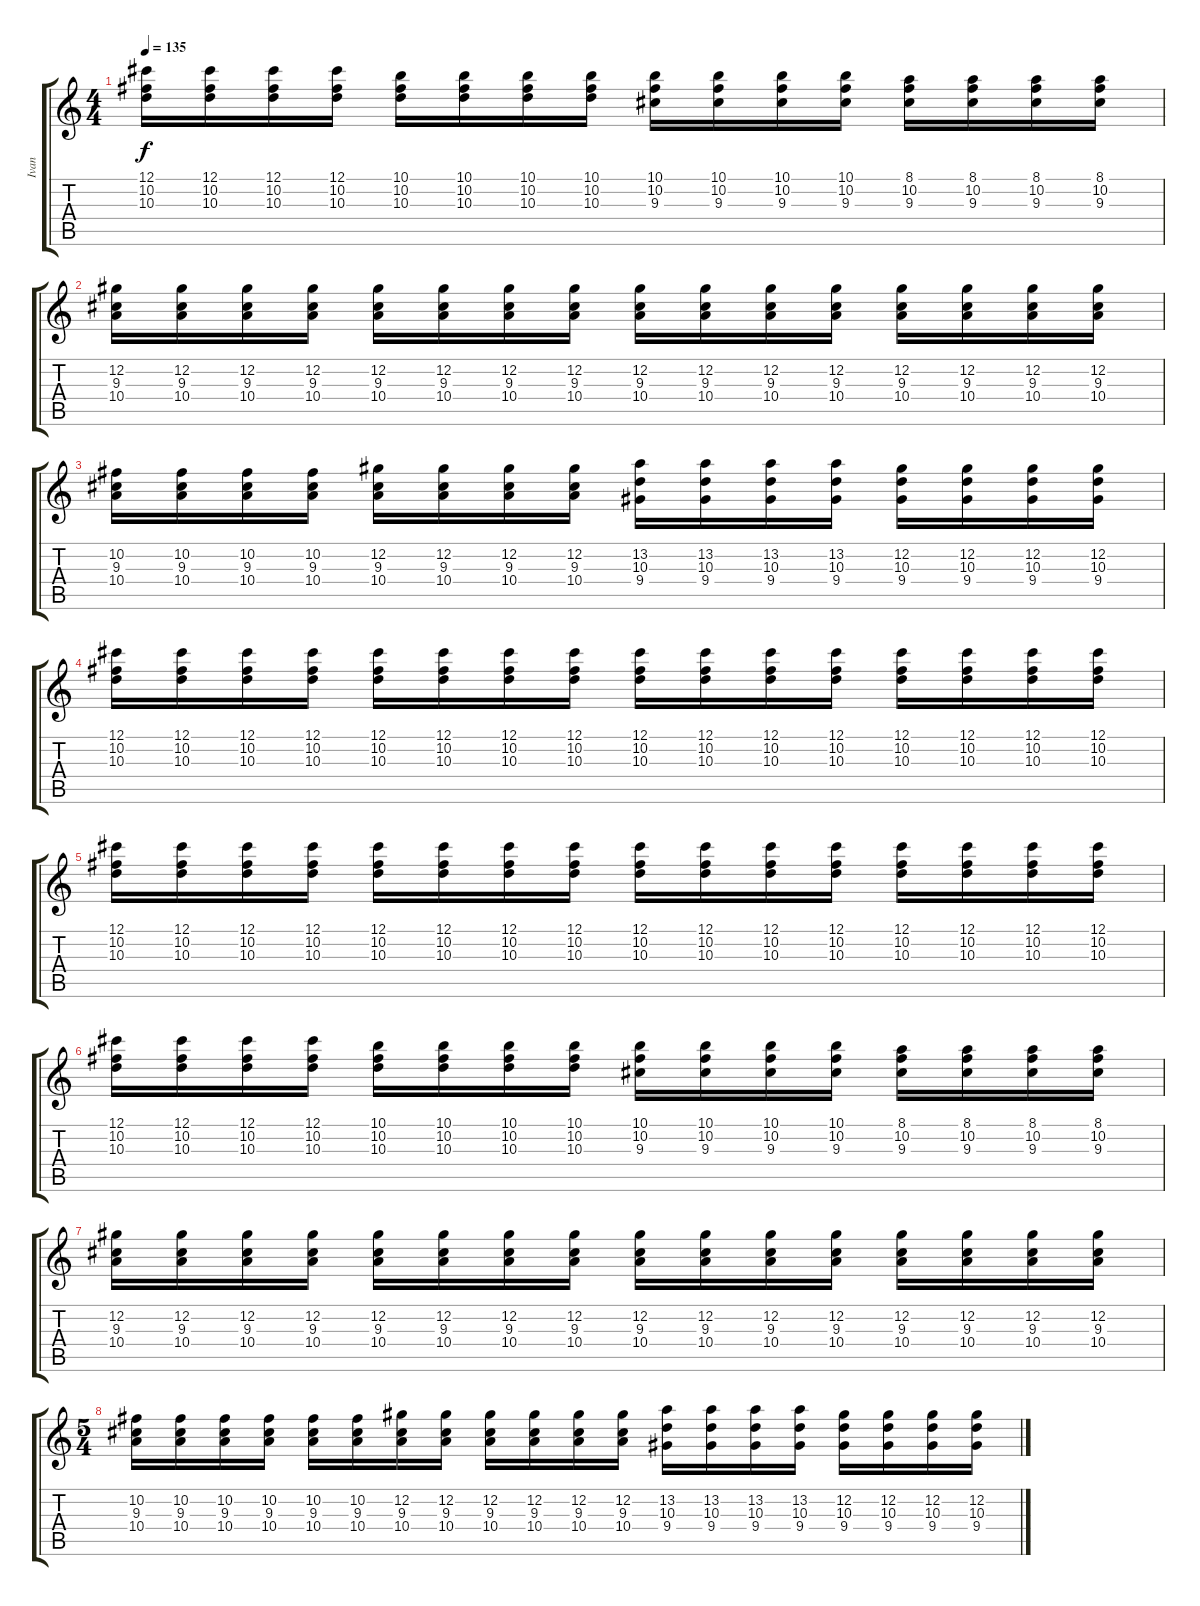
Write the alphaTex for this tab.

\track ("Ivan" "Ivan") {instrument distortionguitar}
\staff {score tabs}
\tuning (Db4 Ab3 E3 B2 Gb2 Db2) {hide}
\ts (4 4)
\tempo 135
\clef g2
\ks c
(12.1 10.2 10.3).16{dy f} (12.1 10.2 10.3).16 (12.1 10.2 10.3).16 (12.1 10.2 10.3).16 (10.1 10.2 10.3).16 (10.1 10.2 10.3).16 (10.1 10.2 10.3).16 (10.1 10.2 10.3).16 (10.1 10.2 9.3).16 (10.1 10.2 9.3).16 (10.1 10.2 9.3).16 (10.1 10.2 9.3).16 (8.1 10.2 9.3).16 (8.1 10.2 9.3).16 (8.1 10.2 9.3).16 (8.1 10.2 9.3).16 |
(12.2 9.3 10.4).16 (12.2 9.3 10.4).16 (12.2 9.3 10.4).16 (12.2 9.3 10.4).16 (12.2 9.3 10.4).16 (12.2 9.3 10.4).16 (12.2 9.3 10.4).16 (12.2 9.3 10.4).16 (12.2 9.3 10.4).16 (12.2 9.3 10.4).16 (12.2 9.3 10.4).16 (12.2 9.3 10.4).16 (12.2 9.3 10.4).16 (12.2 9.3 10.4).16 (12.2 9.3 10.4).16 (12.2 9.3 10.4).16 |
(10.2 9.3 10.4).16 (10.2 9.3 10.4).16 (10.2 9.3 10.4).16 (10.2 9.3 10.4).16 (12.2 9.3 10.4).16 (12.2 9.3 10.4).16 (12.2 9.3 10.4).16 (12.2 9.3 10.4).16 (13.2 10.3 9.4).16 (13.2 10.3 9.4).16 (13.2 10.3 9.4).16 (13.2 10.3 9.4).16 (12.2 10.3 9.4).16 (12.2 10.3 9.4).16 (12.2 10.3 9.4).16 (12.2 10.3 9.4).16 |
(12.1 10.2 10.3).16 (12.1 10.2 10.3).16 (12.1 10.2 10.3).16 (12.1 10.2 10.3).16 (12.1 10.2 10.3).16 (12.1 10.2 10.3).16 (12.1 10.2 10.3).16 (12.1 10.2 10.3).16 (12.1 10.2 10.3).16 (12.1 10.2 10.3).16 (12.1 10.2 10.3).16 (12.1 10.2 10.3).16 (12.1 10.2 10.3).16 (12.1 10.2 10.3).16 (12.1 10.2 10.3).16 (12.1 10.2 10.3).16 |
(12.1 10.2 10.3).16 (12.1 10.2 10.3).16 (12.1 10.2 10.3).16 (12.1 10.2 10.3).16 (12.1 10.2 10.3).16 (12.1 10.2 10.3).16 (12.1 10.2 10.3).16 (12.1 10.2 10.3).16 (12.1 10.2 10.3).16 (12.1 10.2 10.3).16 (12.1 10.2 10.3).16 (12.1 10.2 10.3).16 (12.1 10.2 10.3).16 (12.1 10.2 10.3).16 (12.1 10.2 10.3).16 (12.1 10.2 10.3).16 |
(12.1 10.2 10.3).16 (12.1 10.2 10.3).16 (12.1 10.2 10.3).16 (12.1 10.2 10.3).16 (10.1 10.2 10.3).16 (10.1 10.2 10.3).16 (10.1 10.2 10.3).16 (10.1 10.2 10.3).16 (10.1 10.2 9.3).16 (10.1 10.2 9.3).16 (10.1 10.2 9.3).16 (10.1 10.2 9.3).16 (8.1 10.2 9.3).16 (8.1 10.2 9.3).16 (8.1 10.2 9.3).16 (8.1 10.2 9.3).16 |
(12.2 9.3 10.4).16 (12.2 9.3 10.4).16 (12.2 9.3 10.4).16 (12.2 9.3 10.4).16 (12.2 9.3 10.4).16 (12.2 9.3 10.4).16 (12.2 9.3 10.4).16 (12.2 9.3 10.4).16 (12.2 9.3 10.4).16 (12.2 9.3 10.4).16 (12.2 9.3 10.4).16 (12.2 9.3 10.4).16 (12.2 9.3 10.4).16 (12.2 9.3 10.4).16 (12.2 9.3 10.4).16 (12.2 9.3 10.4).16 |
\ts (5 4)
(10.2 9.3 10.4).16 (10.2 9.3 10.4).16 (10.2 9.3 10.4).16 (10.2 9.3 10.4).16 (10.2 9.3 10.4).16 (10.2 9.3 10.4).16 (12.2 9.3 10.4).16 (12.2 9.3 10.4).16 (12.2 9.3 10.4).16 (12.2 9.3 10.4).16 (12.2 9.3 10.4).16 (12.2 9.3 10.4).16 (13.2 10.3 9.4).16 (13.2 10.3 9.4).16 (13.2 10.3 9.4).16 (13.2 10.3 9.4).16 (12.2 10.3 9.4).16 (12.2 10.3 9.4).16 (12.2 10.3 9.4).16 (12.2 10.3 9.4).16
